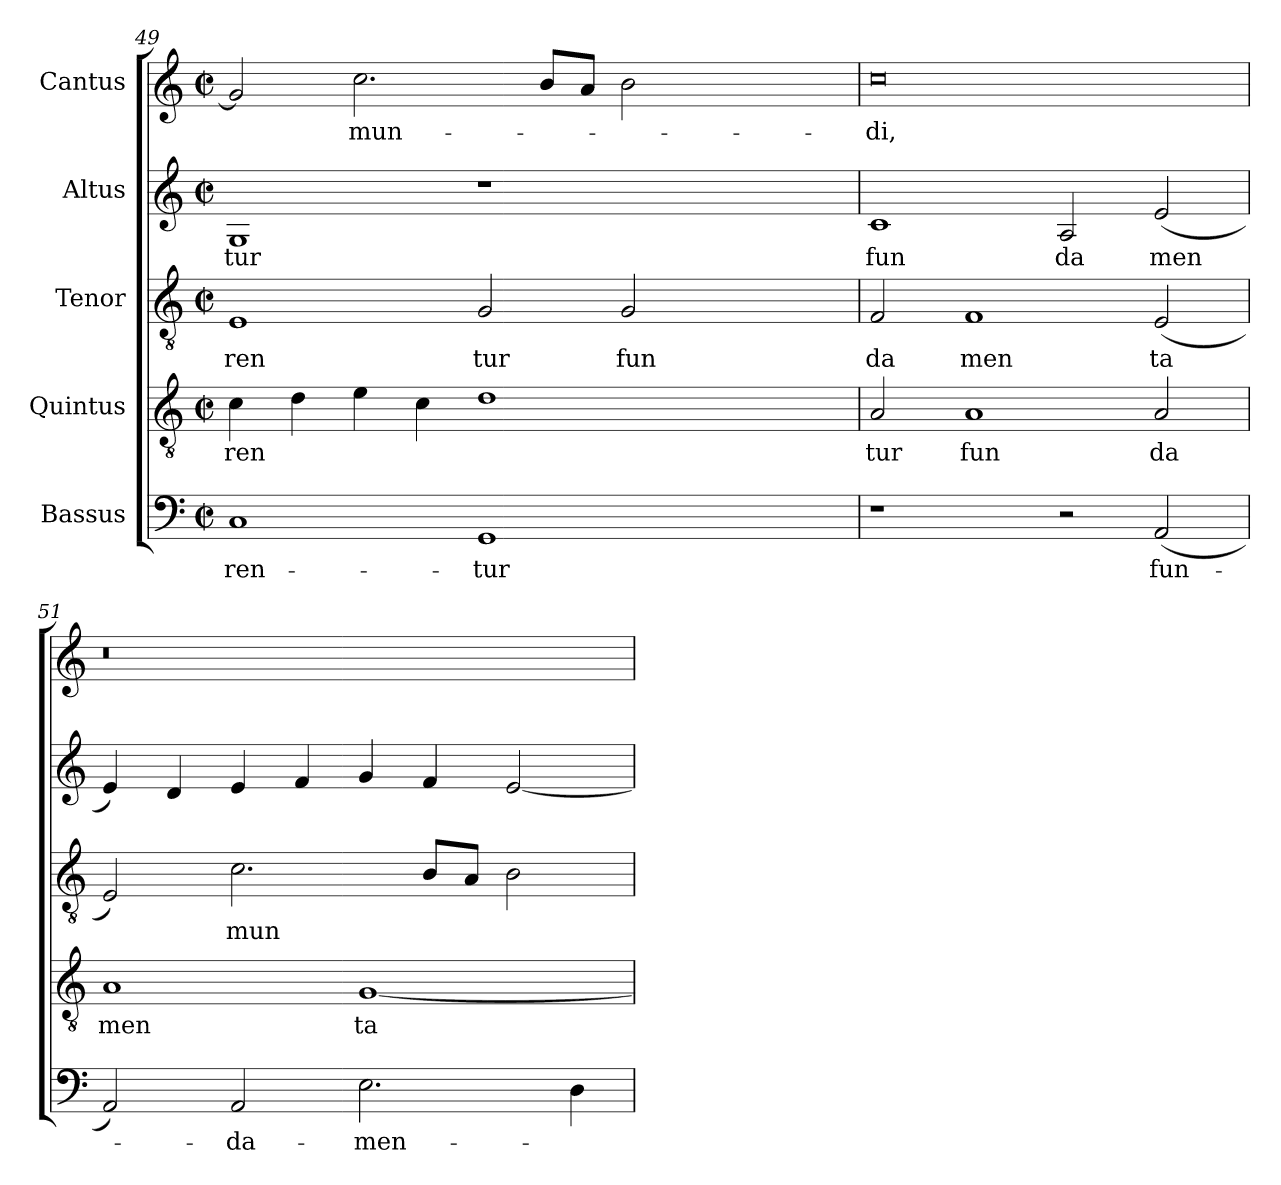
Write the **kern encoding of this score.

**kern	**text	**kern	**text	**kern	**text	**kern	**text	**kern	**text
*part5	*part5	*part4	*part4	*part3	*part3	*part2	*part2	*part1	*part1
*staff5	*staff5	*staff4	*staff4	*staff3	*staff3	*staff2	*staff2	*staff1	*staff1
*I"Bassus	*	*I"Quintus	*	*I"Tenor	*	*I"Altus	*	*I"Cantus	*
!!LO:PB:g=z
*clefF4	*	*clefGv2	*	*clefGv2	*	*clefG2	*	*clefG2	*
*M2/2	*	*M2/2	*	*M2/2	*	*M2/2	*	*M2/2	*
*met(c|)	*	*met(c|)	*	*met(c|)	*	*met(c|)	*	*met(c|)	*
=49	=49	=49	=49	=49	=49	=49	=49	=49	=49
!	!LO:LY:b:cj	!	!LO:LY:b	!	!LO:LY:b:cj	!	!LO:LY:b:cj	!	!
1C	ren-	4c\	-ren	1E	ren	1G	tur	2g/]	.
.	.	4d\	.	.	.	.	.	.	.
!	!	!	!	!	!	!	!	!	!LO:LY:b
.	.	4e\	.	.	.	.	.	2.cc\	mun-
.	.	4c\	.	.	.	.	.	.	.
!	!LO:LY:b:cj	!	!	!	!LO:LY:b:cj	!LO:N:vis=1	!	!	!
1GG	-tur	1d	.	2G/	tur	0r	.	.	.
.	.	.	.	.	.	.	.	8b/L	.
.	.	.	.	.	.	.	.	8a/J	.
!	!	!	!	!	!LO:LY:b:cj	!	!	!	!
.	.	.	.	2G/	fun	.	.	2b\	.
1ryy	.	1ryy	.	1ryy	.	.	.	1ryy	.
=50	=50	=50	=50	=50	=50	=50	=50	=50	=50
!	!	!	!LO:LY:b:cj	!	!LO:LY:b:cj	!	!LO:LY:b:cj	!	!LO:LY:b:cj
1r	.	2A/	tur	2F/	da	1c	fun	0cc	-di,
!	!	!	!LO:LY:b:cj	!	!LO:LY:b:cj	!	!	!	!
.	.	1A	fun	1F	men	.	.	.	.
!	!	!	!	!	!	!	!LO:LY:b:cj	!	!
2r	.	.	.	.	.	2A/	da	.	.
!	!LO:LY:b	!	!LO:LY:b:cj	!	!LO:LY:b:cj	!	!LO:LY:b	!	!
(<2AA/	fun-	2A/	da	(<2E/	ta	(<2e/	men	.	.
=51	=51	=51	=51	=51	=51	=51	=51	=51	=51
!	!	!	!LO:LY:b:cj	!	!	!	!	!	!
2AA/)	.	1A	men	2E/)	.	4e/)	.	0r	.
.	.	.	.	.	.	4d/	.	.	.
!	!LO:LY:b:cj	!	!	!	!LO:LY:b	!	!	!	!
2AA/	-da-	.	.	2.c\	mun	4e/	.	.	.
.	.	.	.	.	.	4f/	.	.	.
!	!LO:LY:b	!	!LO:LY:b:cj	!	!	!	!	!	!
2.E\	-men-	[<1G	ta	.	.	4g/	.	.	.
.	.	.	.	8B/L	.	4f/	.	.	.
.	.	.	.	8A/J	.	.	.	.	.
.	.	.	.	2B\	.	[<2e/	.	.	.
4D\	.	.	.	.	.	.	.	.	.
=	=	=	=	=	=	=	=	=	=
*-	*-	*-	*-	*-	*-	*-	*-	*-	*-
